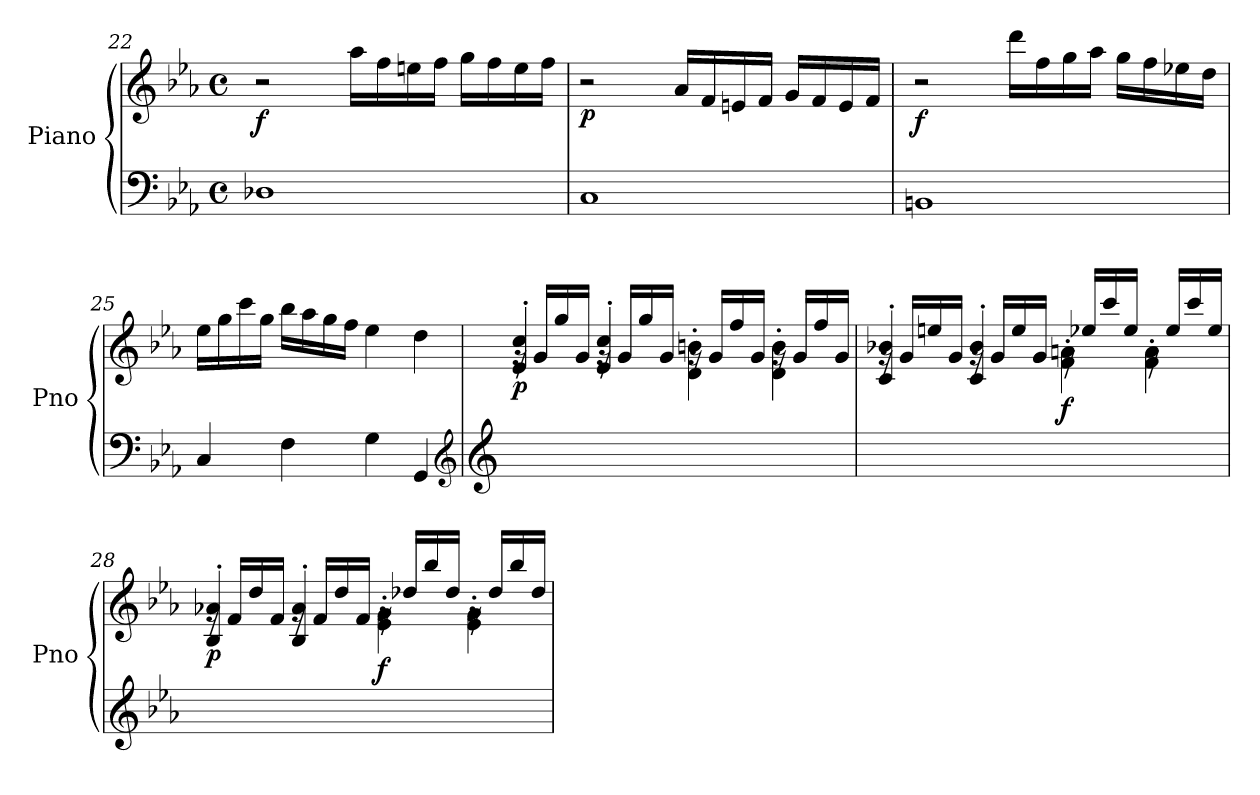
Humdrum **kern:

**kern	**kern	**dynam
*part1	*part1	*part1
*staff2	*staff1	*staff1/2
*I"Piano	*	*
*I'Pno	*	*
!!LO:PB:g=z
*clefF4	*	*
*k[b-e-a-]	*k[b-e-a-]	*
*E-:	*E-:	*
*M4/4	*M4/4	*
*met(c)	*met(c)	*
=22	=22	=22
!	!	!LO:DY:b
1D-X	2r	f
.	16aa-\LL	.
.	16ff\	.
.	16een\	.
.	16ff\JJ	.
.	16gg\LL	.
.	16ff\	.
.	16ee\	.
.	16ff\JJ	.
=23	=23	=23
!	!	!LO:DY:b
1C	2r	p
.	16a-/LL	.
.	16f/	.
.	16en/	.
.	16f/JJ	.
.	16g/LL	.
.	16f/	.
.	16e/	.
.	16f/JJ	.
=24	=24	=24
!	!	!LO:DY:b
1BBn	2r	f
.	16ddd\LL	.
.	16ff\	.
.	16gg\	.
.	16aa-\JJ	.
.	16gg\LL	.
.	16ff\	.
.	16ee-X\	.
.	16dd\JJ	.
=25	=25	=25
4C/	16ee-\LL	.
.	16gg\	.
.	16ccc\	.
.	16gg\JJ	.
4F\	16bb-\LL	.
.	16aa-\	.
.	16gg\	.
.	16ff\JJ	.
4G\	4ee-\	.
4GG/	4dd\	.
*clefG2	*	*
!!LO:LB:g=z
=26	=26	=26
*clefG2	*	*
*	*^	*
!	!	!	!LO:DY:b
1ryy	4e-/' 4cc/'	16rg	p
.	.	16g/LL	.
.	.	16gg/	.
.	.	16g/JJ	.
.	4e-/' 4cc/'	16rg	.
.	.	16g/LL	.
.	.	16gg/	.
.	.	16g/JJ	.
.	4d\' 4bn\'	16rg	.
.	.	16g/LL	.
.	.	16ff/	.
.	.	16g/JJ	.
.	4d\' 4b\'	16rg	.
.	.	16g/LL	.
.	.	16ff/	.
.	.	16g/JJ	.
=27	=27	=27	=27
1ryy	4c/' 4b-X/'	16rg	.
.	.	16g/LL	.
.	.	16een/	.
.	.	16g/JJ	.
.	4c/' 4b-/'	16rg	.
.	.	16g/LL	.
.	.	16ee/	.
.	.	16g/JJ	.
!	!	!	!LO:DY:b
.	4f\' 4an\'	16rg	f
.	.	16ee-X/LL	.
.	.	16ccc/	.
.	.	16ee-/JJ	.
.	4f\' 4a\'	16rg	.
.	.	16ee-/LL	.
.	.	16ccc/	.
.	.	16ee-/JJ	.
=28	=28	=28	=28
!	!	!	!LO:DY:b
1ryy	4B-/' 4a-X/'	16rg	p
.	.	16f/LL	.
.	.	16dd/	.
.	.	16f/JJ	.
.	4B-/' 4a-/'	16rg	.
.	.	16f/LL	.
.	.	16dd/	.
.	.	16f/JJ	.
!	!	!	!LO:DY:b
.	4e-\' 4g\'	16rg	f
.	.	16dd-X/LL	.
.	.	16bb-/	.
.	.	16dd-/JJ	.
.	4e-\' 4g\'	16rg	.
.	.	16dd-/LL	.
.	.	16bb-/	.
.	.	16dd-/JJ	.
*	*v	*v	*
=	=	=
*-	*-	*-
